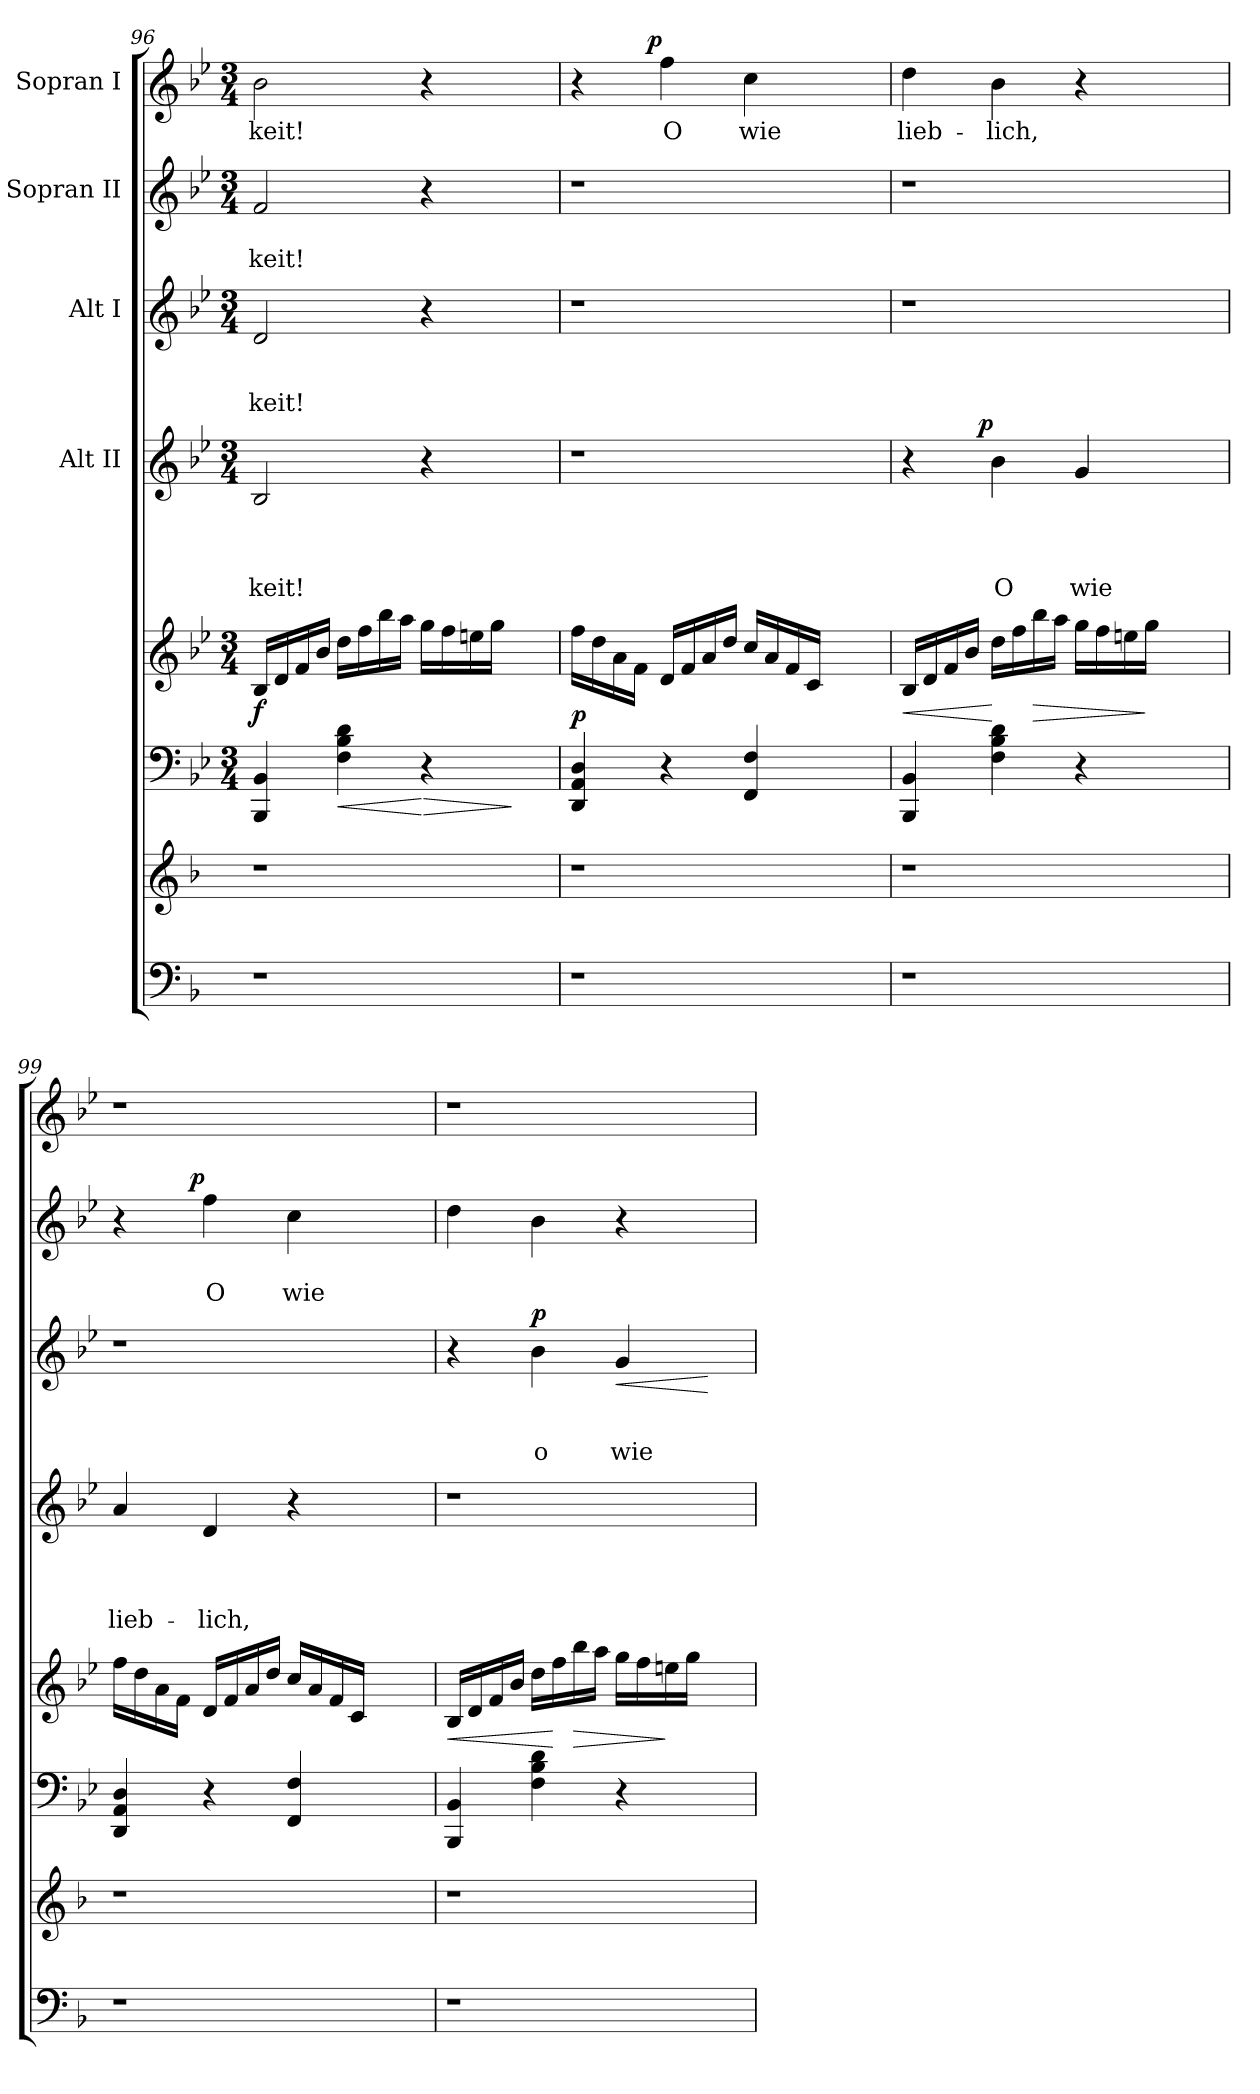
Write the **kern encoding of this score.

**kern	**kern	**kern	**dynam	**kern	**dynam	**kern	**text	**text	**text	**text	**dynam	**kern	**text	**text	**text	**dynam	**kern	**text	**text	**dynam	**kern	**text	**dynam
*part8	*part7	*part6	*part6	*part5	*part5	*part4	*part4	*part4	*part4	*part4	*part4	*part3	*part3	*part3	*part3	*part3	*part2	*part2	*part2	*part2	*part1	*part1	*part1
*staff8	*staff7	*staff6	*staff6	*staff5	*staff5	*staff4	*staff4	*staff4	*staff4	*staff4	*staff4	*staff3	*staff3	*staff3	*staff3	*staff3	*staff2	*staff2	*staff2	*staff2	*staff1	*staff1	*staff1
*	*	*	*	*	*	*I"Alt II	*	*	*	*	*	*I"Alt I	*	*	*	*	*I"Sopran II	*	*	*	*I"Sopran I	*	*
*clefF4	*clefG2	*clefF4	*	*clefG2	*	*clefG2	*	*	*	*	*	*clefG2	*	*	*	*	*clefG2	*	*	*	*clefG2	*	*
*k[b-]	*k[b-]	*k[b-e-]	*	*k[b-e-]	*	*k[b-e-]	*	*	*	*	*	*k[b-e-]	*	*	*	*	*k[b-e-]	*	*	*	*k[b-e-]	*	*
*F:	*F:	*B-:	*	*B-:	*	*B-:	*	*	*	*	*	*B-:	*	*	*	*	*B-:	*	*	*	*B-:	*	*
*	*	*M3/4	*	*M3/4	*	*M3/4	*	*	*	*	*	*M3/4	*	*	*	*	*M3/4	*	*	*	*M3/4	*	*
=96	=96	=96	=96	=96	=96	=96	=96	=96	=96	=96	=96	=96	=96	=96	=96	=96	=96	=96	=96	=96	=96	=96	=96
!	!	!	!	!	!LO:DY:b	!	!	!	!	!LO:LY:b	!	!	!	!	!LO:LY:b	!	!	!	!LO:LY:b	!	!	!LO:LY:b	!
1r	1r	4BBB-/ 4BB-/	.	16B-/LL	f	2B-/	.	.	.	-keit!	.	2d/	.	.	-keit!	.	2f/	.	-keit!	.	2b-\	-keit!	.
.	.	.	.	16d/	.	.	.	.	.	.	.	.	.	.	.	.	.	.	.	.	.	.	.
.	.	.	.	16f/	.	.	.	.	.	.	.	.	.	.	.	.	.	.	.	.	.	.	.
.	.	.	.	16b-/JJ	.	.	.	.	.	.	.	.	.	.	.	.	.	.	.	.	.	.	.
!	!	!	!LO:HP:b	!	!	!	!	!	!	!	!	!	!	!	!	!	!	!	!	!	!	!	!
.	.	4F\ 4B-\ 4d\	<	16dd\LL	.	.	.	.	.	.	.	.	.	.	.	.	.	.	.	.	.	.	.
.	.	.	.	16ff\	.	.	.	.	.	.	.	.	.	.	.	.	.	.	.	.	.	.	.
.	.	.	.	16bb-\	.	.	.	.	.	.	.	.	.	.	.	.	.	.	.	.	.	.	.
.	.	.	.	16aa\JJ	.	.	.	.	.	.	.	.	.	.	.	.	.	.	.	.	.	.	.
!	!	!	!LO:HP:n=1:b	!	!	!	!	!	!	!	!	!	!	!	!	!	!	!	!	!	!	!	!
.	.	4r	[ >	16gg\LL	.	4r	.	.	.	.	.	4r	.	.	.	.	4r	.	.	.	4r	.	.
.	.	.	.	16ff\	.	.	.	.	.	.	.	.	.	.	.	.	.	.	.	.	.	.	.
.	.	.	.	16een\	.	.	.	.	.	.	.	.	.	.	.	.	.	.	.	.	.	.	.
.	.	.	.	16gg\JJ	.	.	.	.	.	.	.	.	.	.	.	.	.	.	.	.	.	.	.
.	.	4ryy	]	4ryy	.	4ryy	.	.	.	.	.	4ryy	.	.	.	.	4ryy	.	.	.	4ryy	.	.
=97	=97	=97	=97	=97	=97	=97	=97	=97	=97	=97	=97	=97	=97	=97	=97	=97	=97	=97	=97	=97	=97	=97	=97
!	!	!	!LO:DY:a	!	!	!LO:N:vis=1	!	!	!	!	!	!LO:N:vis=1	!	!	!	!	!LO:N:vis=1	!	!	!	!	!	!
*	*	*	*	*	*	*	*	*	*	*	*	*	*	*	*	*	*	*	*	*	*^	*	*
1r	1r	4DD/ 4AA/ 4D/	p	16ff\LL	.	2.r	.	.	.	.	.	2.r	.	.	.	.	2.r	.	.	.	4r	8..ryy	.	.
.	.	.	.	16dd\	.	.	.	.	.	.	.	.	.	.	.	.	.	.	.	.	.	.	.	.
.	.	.	.	16a\	.	.	.	.	.	.	.	.	.	.	.	.	.	.	.	.	.	.	.	.
.	.	.	.	16f\JJ	.	.	.	.	.	.	.	.	.	.	.	.	.	.	.	.	.	.	.	.
!	!	!	!	!	!	!	!	!	!	!	!	!	!	!	!	!	!	!	!	!	!	!	!	!LO:DY:a
.	.	.	.	.	.	.	.	.	.	.	.	.	.	.	.	.	.	.	.	.	.	2ryy	.	p
!	!	!	!	!	!	!	!	!	!	!	!	!	!	!	!	!	!	!	!	!	!	!	!LO:LY:b	!
.	.	4r	.	16d/LL	.	.	.	.	.	.	.	.	.	.	.	.	.	.	.	.	4ff\	.	O	.
.	.	.	.	16f/	.	.	.	.	.	.	.	.	.	.	.	.	.	.	.	.	.	.	.	.
.	.	.	.	16a/	.	.	.	.	.	.	.	.	.	.	.	.	.	.	.	.	.	.	.	.
.	.	.	.	16dd/JJ	.	.	.	.	.	.	.	.	.	.	.	.	.	.	.	.	.	.	.	.
!	!	!	!	!	!	!	!	!	!	!	!	!	!	!	!	!	!	!	!	!	!	!	!LO:LY:b	!
.	.	4FF/ 4F/	.	16cc/LL	.	.	.	.	.	.	.	.	.	.	.	.	.	.	.	.	4cc\	.	wie	.
.	.	.	.	16a/	.	.	.	.	.	.	.	.	.	.	.	.	.	.	.	.	.	.	.	.
.	.	.	.	16f/	.	.	.	.	.	.	.	.	.	.	.	.	.	.	.	.	.	.	.	.
.	.	.	.	16c/JJ	.	.	.	.	.	.	.	.	.	.	.	.	.	.	.	.	.	.	.	.
.	.	.	.	.	.	.	.	.	.	.	.	.	.	.	.	.	.	.	.	.	.	4ryy	.	.
.	.	4ryy	.	4ryy	.	4ryy	.	.	.	.	.	4ryy	.	.	.	.	4ryy	.	.	.	4ryy	.	.	.
.	.	.	.	.	.	.	.	.	.	.	.	.	.	.	.	.	.	.	.	.	.	32ryy	.	.
!!LO:LB:g=z
=98	=98	=98	=98	=98	=98	=98	=98	=98	=98	=98	=98	=98	=98	=98	=98	=98	=98	=98	=98	=98	=98	=98	=98	=98
!	!	!	!	!	!LO:HP:b	!	!	!	!	!	!	!LO:N:vis=1	!	!	!	!	!LO:N:vis=1	!	!	!	!	!	!LO:LY:b	!
*	*	*	*	*	*	*^	*	*	*	*	*	*	*	*	*	*	*	*	*	*	*v	*v	*	*
1r	1r	4BBB-/ 4BB-/	.	16B-/LL	<	4r	8..ryy	.	.	.	.	.	2.r	.	.	.	.	2.r	.	.	.	4dd\	lieb-	.
.	.	.	.	16d/	.	.	.	.	.	.	.	.	.	.	.	.	.	.	.	.	.	.	.	.
.	.	.	.	16f/	.	.	.	.	.	.	.	.	.	.	.	.	.	.	.	.	.	.	.	.
.	.	.	.	16b-/JJ	.	.	.	.	.	.	.	.	.	.	.	.	.	.	.	.	.	.	.	.
!	!	!	!	!	!	!	!	!	!	!	!	!LO:DY:a	!	!	!	!	!	!	!	!	!	!	!	!
.	.	.	.	.	.	.	2ryy	.	.	.	.	p	.	.	.	.	.	.	.	.	.	.	.	.
!	!	!	!	!	!	!	!	!	!	!	!LO:LY:b	!	!	!	!	!	!	!	!	!	!	!	!LO:LY:b	!
.	.	4F\ 4B-\ 4d\	.	16dd\LL	[	4b-\	.	.	.	.	O	.	.	.	.	.	.	.	.	.	.	4b-\	-lich,	.
.	.	.	.	16ff\	.	.	.	.	.	.	.	.	.	.	.	.	.	.	.	.	.	.	.	.
!	!	!	!	!	!LO:HP:b	!	!	!	!	!	!	!	!	!	!	!	!	!	!	!	!	!	!	!
.	.	.	.	16bb-\	>	.	.	.	.	.	.	.	.	.	.	.	.	.	.	.	.	.	.	.
.	.	.	.	16aa\JJ	.	.	.	.	.	.	.	.	.	.	.	.	.	.	.	.	.	.	.	.
!	!	!	!	!	!	!	!	!	!	!	!LO:LY:b	!	!	!	!	!	!	!	!	!	!	!	!	!
.	.	4r	.	16gg\LL	.	4g/	.	.	.	.	wie	.	.	.	.	.	.	.	.	.	.	4r	.	.
.	.	.	.	16ff\	.	.	.	.	.	.	.	.	.	.	.	.	.	.	.	.	.	.	.	.
.	.	.	.	16een\	.	.	.	.	.	.	.	.	.	.	.	.	.	.	.	.	.	.	.	.
.	.	.	.	16gg\JJ	]	.	.	.	.	.	.	.	.	.	.	.	.	.	.	.	.	.	.	.
.	.	.	.	.	.	.	4ryy	.	.	.	.	.	.	.	.	.	.	.	.	.	.	.	.	.
.	.	4ryy	.	4ryy	.	4ryy	.	.	.	.	.	.	4ryy	.	.	.	.	4ryy	.	.	.	4ryy	.	.
.	.	.	.	.	.	.	32ryy	.	.	.	.	.	.	.	.	.	.	.	.	.	.	.	.	.
=99	=99	=99	=99	=99	=99	=99	=99	=99	=99	=99	=99	=99	=99	=99	=99	=99	=99	=99	=99	=99	=99	=99	=99	=99
!	!	!	!	!	!	!	!	!	!	!	!LO:LY:b	!	!LO:N:vis=1	!	!	!	!	!	!	!	!	!LO:N:vis=1	!	!
*	*	*	*	*	*	*v	*v	*	*	*	*	*	*	*	*	*	*	*^	*	*	*	*	*	*
1r	1r	4DD/ 4AA/ 4D/	.	16ff\LL	.	4a/	.	.	.	lieb-	.	2.r	.	.	.	.	4r	8..ryy	.	.	.	2.r	.	.
.	.	.	.	16dd\	.	.	.	.	.	.	.	.	.	.	.	.	.	.	.	.	.	.	.	.
.	.	.	.	16a\	.	.	.	.	.	.	.	.	.	.	.	.	.	.	.	.	.	.	.	.
.	.	.	.	16f\JJ	.	.	.	.	.	.	.	.	.	.	.	.	.	.	.	.	.	.	.	.
!	!	!	!	!	!	!	!	!	!	!	!	!	!	!	!	!	!	!	!	!	!LO:DY:a	!	!	!
.	.	.	.	.	.	.	.	.	.	.	.	.	.	.	.	.	.	2ryy	.	.	p	.	.	.
!	!	!	!	!	!	!	!	!	!	!LO:LY:b	!	!	!	!	!	!	!	!	!	!LO:LY:b	!	!	!	!
.	.	4r	.	16d/LL	.	4d/	.	.	.	-lich,	.	.	.	.	.	.	4ff\	.	.	O	.	.	.	.
.	.	.	.	16f/	.	.	.	.	.	.	.	.	.	.	.	.	.	.	.	.	.	.	.	.
.	.	.	.	16a/	.	.	.	.	.	.	.	.	.	.	.	.	.	.	.	.	.	.	.	.
.	.	.	.	16dd/JJ	.	.	.	.	.	.	.	.	.	.	.	.	.	.	.	.	.	.	.	.
!	!	!	!	!	!	!	!	!	!	!	!	!	!	!	!	!	!	!	!	!LO:LY:b	!	!	!	!
.	.	4FF/ 4F/	.	16cc/LL	.	4r	.	.	.	.	.	.	.	.	.	.	4cc\	.	.	wie	.	.	.	.
.	.	.	.	16a/	.	.	.	.	.	.	.	.	.	.	.	.	.	.	.	.	.	.	.	.
.	.	.	.	16f/	.	.	.	.	.	.	.	.	.	.	.	.	.	.	.	.	.	.	.	.
.	.	.	.	16c/JJ	.	.	.	.	.	.	.	.	.	.	.	.	.	.	.	.	.	.	.	.
.	.	.	.	.	.	.	.	.	.	.	.	.	.	.	.	.	.	4ryy	.	.	.	.	.	.
.	.	4ryy	.	4ryy	.	4ryy	.	.	.	.	.	4ryy	.	.	.	.	4ryy	.	.	.	.	4ryy	.	.
.	.	.	.	.	.	.	.	.	.	.	.	.	.	.	.	.	.	32ryy	.	.	.	.	.	.
=100	=100	=100	=100	=100	=100	=100	=100	=100	=100	=100	=100	=100	=100	=100	=100	=100	=100	=100	=100	=100	=100	=100	=100	=100
!	!	!	!	!	!LO:HP:b	!LO:N:vis=1	!	!	!	!	!	!	!	!	!	!	!	!	!	!	!	!LO:N:vis=1	!	!
*	*	*	*	*	*	*	*	*	*	*	*	*	*	*	*	*	*v	*v	*	*	*	*	*	*
1r	1r	4BBB-/ 4BB-/	.	16B-/LL	<	2.r	.	.	.	.	.	4r	.	.	.	.	4dd\	.	.	.	2.r	.	.
.	.	.	.	16d/	.	.	.	.	.	.	.	.	.	.	.	.	.	.	.	.	.	.	.
.	.	.	.	16f/	.	.	.	.	.	.	.	.	.	.	.	.	.	.	.	.	.	.	.
.	.	.	.	16b-/JJ	.	.	.	.	.	.	.	.	.	.	.	.	.	.	.	.	.	.	.
!	!	!	!	!	!	!	!	!	!	!	!	!	!	!	!LO:LY:b	!LO:DY:a	!	!	!	!	!	!	!
.	.	4F\ 4B-\ 4d\	.	16dd\LL	.	.	.	.	.	.	.	4b-\	.	.	o	p	4b-\	.	.	.	.	.	.
.	.	.	.	16ff\	[	.	.	.	.	.	.	.	.	.	.	.	.	.	.	.	.	.	.
!	!	!	!	!	!LO:HP:b	!	!	!	!	!	!	!	!	!	!	!	!	!	!	!	!	!	!
.	.	.	.	16bb-\	>	.	.	.	.	.	.	.	.	.	.	.	.	.	.	.	.	.	.
.	.	.	.	16aa\JJ	.	.	.	.	.	.	.	.	.	.	.	.	.	.	.	.	.	.	.
!	!	!	!	!	!	!	!	!	!	!	!	!	!	!	!LO:LY:b	!LO:HP:b	!	!	!	!	!	!	!
.	.	4r	.	16gg\LL	.	.	.	.	.	.	.	4g/	.	.	wie	<	4r	.	.	.	.	.	.
.	.	.	.	16ff\	.	.	.	.	.	.	.	.	.	.	.	.	.	.	.	.	.	.	.
.	.	.	.	16een\	]	.	.	.	.	.	.	.	.	.	.	.	.	.	.	.	.	.	.
.	.	.	.	16gg\JJ	.	.	.	.	.	.	.	.	.	.	.	.	.	.	.	.	.	.	.
.	.	4ryy	.	4ryy	.	4ryy	.	.	.	.	.	4ryy	.	.	.	[	4ryy	.	.	.	4ryy	.	.
=	=	=	=	=	=	=	=	=	=	=	=	=	=	=	=	=	=	=	=	=	=	=	=
*-	*-	*-	*-	*-	*-	*-	*-	*-	*-	*-	*-	*-	*-	*-	*-	*-	*-	*-	*-	*-	*-	*-	*-
